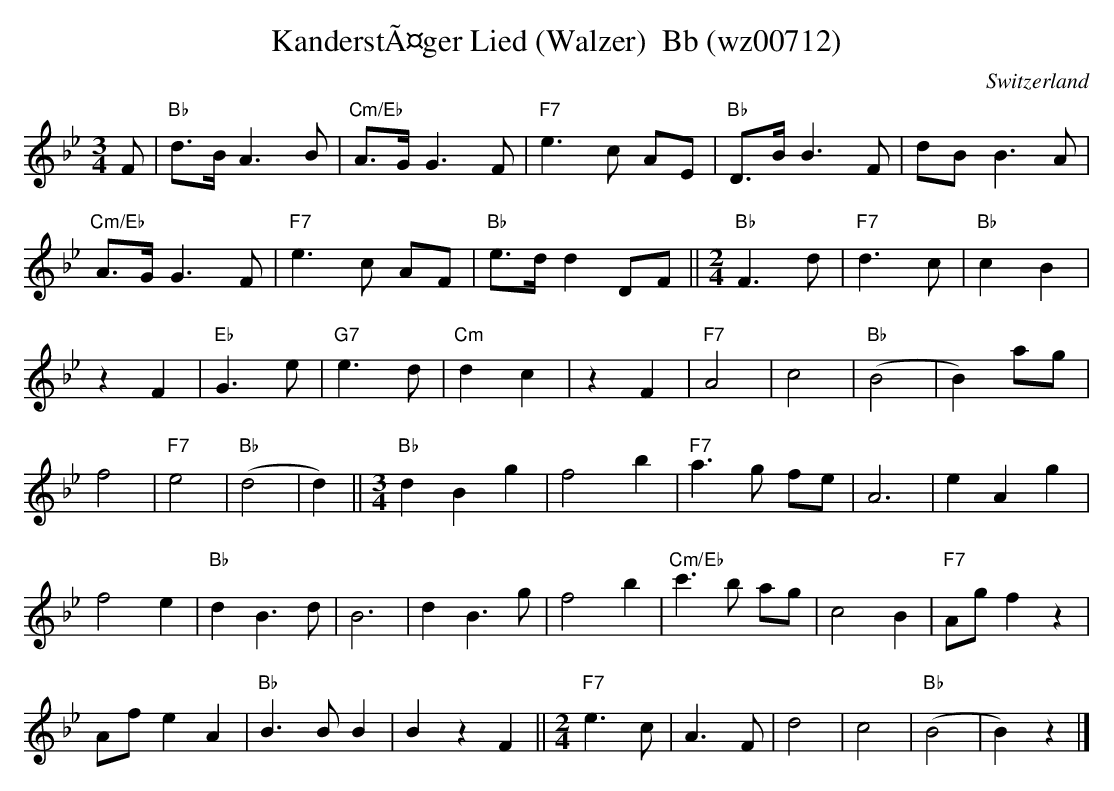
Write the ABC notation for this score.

X:1
T: KanderstÃ¤ger Lied (Walzer)  Bb (wz00712)
O:Switzerland
M:3/4
L:1/8
K:Bb %%MIDI gchordon
F |"Bb"d>B A3B | "Cm/Eb"A>GG3F | "F7"e3c AE | "Bb"D>BB3F | dBB3A |
"Cm/Eb"A>GG3F | "F7"e3c AF | "Bb"e>dd2DF || [M:2/4] "Bb"F3d | "F7"d3c | "Bb"c2B2 |
z2F2 | "Eb"G3e | "G7"e3d | "Cm"d2c2 | z2F2 | "F7"A4 | c4 | "Bb"(B4 | B2)ag |
f4 | "F7"e4 | "Bb"(d4 | d2) || [M:3/4] [L:1/4] "Bb"dBg | f2b | "F7"a>g f/e/ | A3 | eAg |
f2e | "Bb"dB>d | B3 | dB>g | f2b | "Cm/Eb"c'>b a/g/ | c2B | "F7"A/g/fz |
A/f/eA | "Bb"B>BB | BzF || [M:2/4] "F7"e>c | A>F | d2 | c2 | "Bb"(B2 | B)z |]
